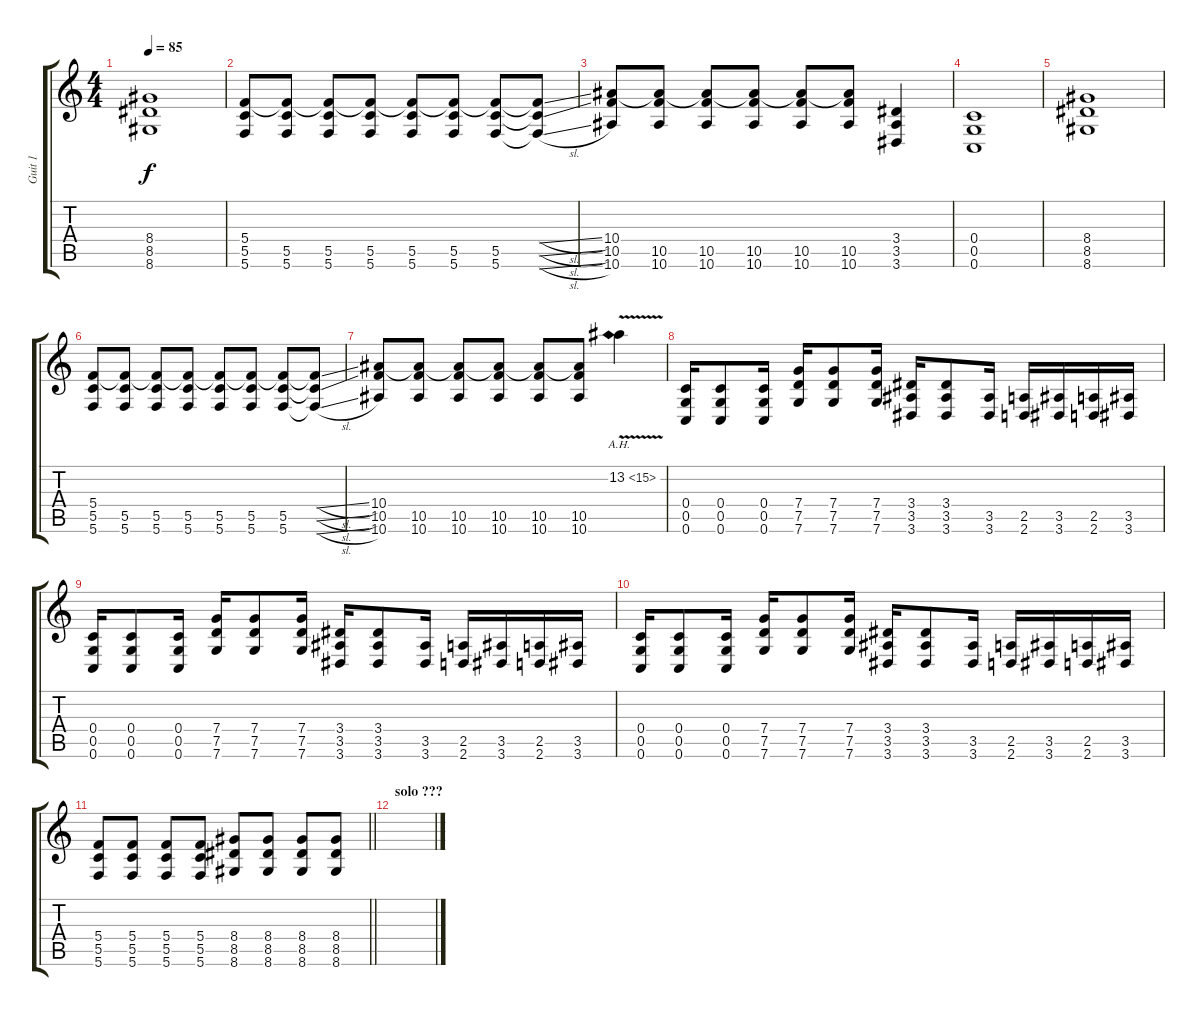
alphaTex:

\track ("Guit 1" "Guit 1") {instrument distortionguitar}
\staff {score tabs}
\tuning (D4 A3 F3 C3 G2 C2) {hide}
\ts (4 4)
\tempo 85
\clef g2
\ks c
(8.4 8.5 8.6).1{dy f} |
(5.4 5.5 5.6).8 (5.4{t} 5.5 5.6).8 (5.4{t} 5.5 5.6).8 (5.4{t} 5.5 5.6).8 (5.4{t} 5.5 5.6).8 (5.4{t} 5.5 5.6).8 (5.4{t} 5.5 5.6).8 (5.4{sl t} 5.5{sl t} 5.6{sl t}).8 |
(10.4 10.5 10.6).8 (10.4{t} 10.5 10.6).8 (10.4{t} 10.5 10.6).8 (10.4{t} 10.5 10.6).8 (10.4{t} 10.5 10.6).8 (10.4{t} 10.5 10.6).8 (3.4 3.5 3.6).4 |
(0.4 0.5 0.6).1 |
(8.4 8.5 8.6).1 |
(5.4 5.5 5.6).8 (5.4{t} 5.5 5.6).8 (5.4{t} 5.5 5.6).8 (5.4{t} 5.5 5.6).8 (5.4{t} 5.5 5.6).8 (5.4{t} 5.5 5.6).8 (5.4{t} 5.5 5.6).8 (5.4{sl t} 5.5{sl t} 5.6{sl t}).8 |
(10.4 10.5 10.6).8 (10.4{t} 10.5 10.6).8 (10.4{t} 10.5 10.6).8 (10.4{t} 10.5 10.6).8 (10.4{t} 10.5 10.6).8 (10.4{t} 10.5 10.6).8 13.2{ah 2 v}.4 |
(0.4 0.5 0.6).16 (0.4 0.5 0.6).8 (0.4 0.5 0.6).16 (7.4 7.5 7.6).16 (7.4 7.5 7.6).8 (7.4 7.5 7.6).16 (3.4 3.5 3.6).16 (3.4 3.5 3.6).8 (3.5 3.6).16 (2.5 2.6).16 (3.5 3.6).16 (2.5 2.6).16 (3.5 3.6).16 |
(0.4 0.5 0.6).16 (0.4 0.5 0.6).8 (0.4 0.5 0.6).16 (7.4 7.5 7.6).16 (7.4 7.5 7.6).8 (7.4 7.5 7.6).16 (3.4 3.5 3.6).16 (3.4 3.5 3.6).8 (3.5 3.6).16 (2.5 2.6).16 (3.5 3.6).16 (2.5 2.6).16 (3.5 3.6).16 |
(0.4 0.5 0.6).16 (0.4 0.5 0.6).8 (0.4 0.5 0.6).16 (7.4 7.5 7.6).16 (7.4 7.5 7.6).8 (7.4 7.5 7.6).16 (3.4 3.5 3.6).16 (3.4 3.5 3.6).8 (3.5 3.6).16 (2.5 2.6).16 (3.5 3.6).16 (2.5 2.6).16 (3.5 3.6).16 |
\barLineRight lightlight
(5.4 5.5 5.6).8 (5.4 5.5 5.6).8 (5.4 5.5 5.6).8 (5.4 5.5 5.6).8 (8.4 8.5 8.6).8 (8.4 8.5 8.6).8 (8.4 8.5 8.6).8 (8.4 8.5 8.6).8 |
\section ("" "solo ???")
